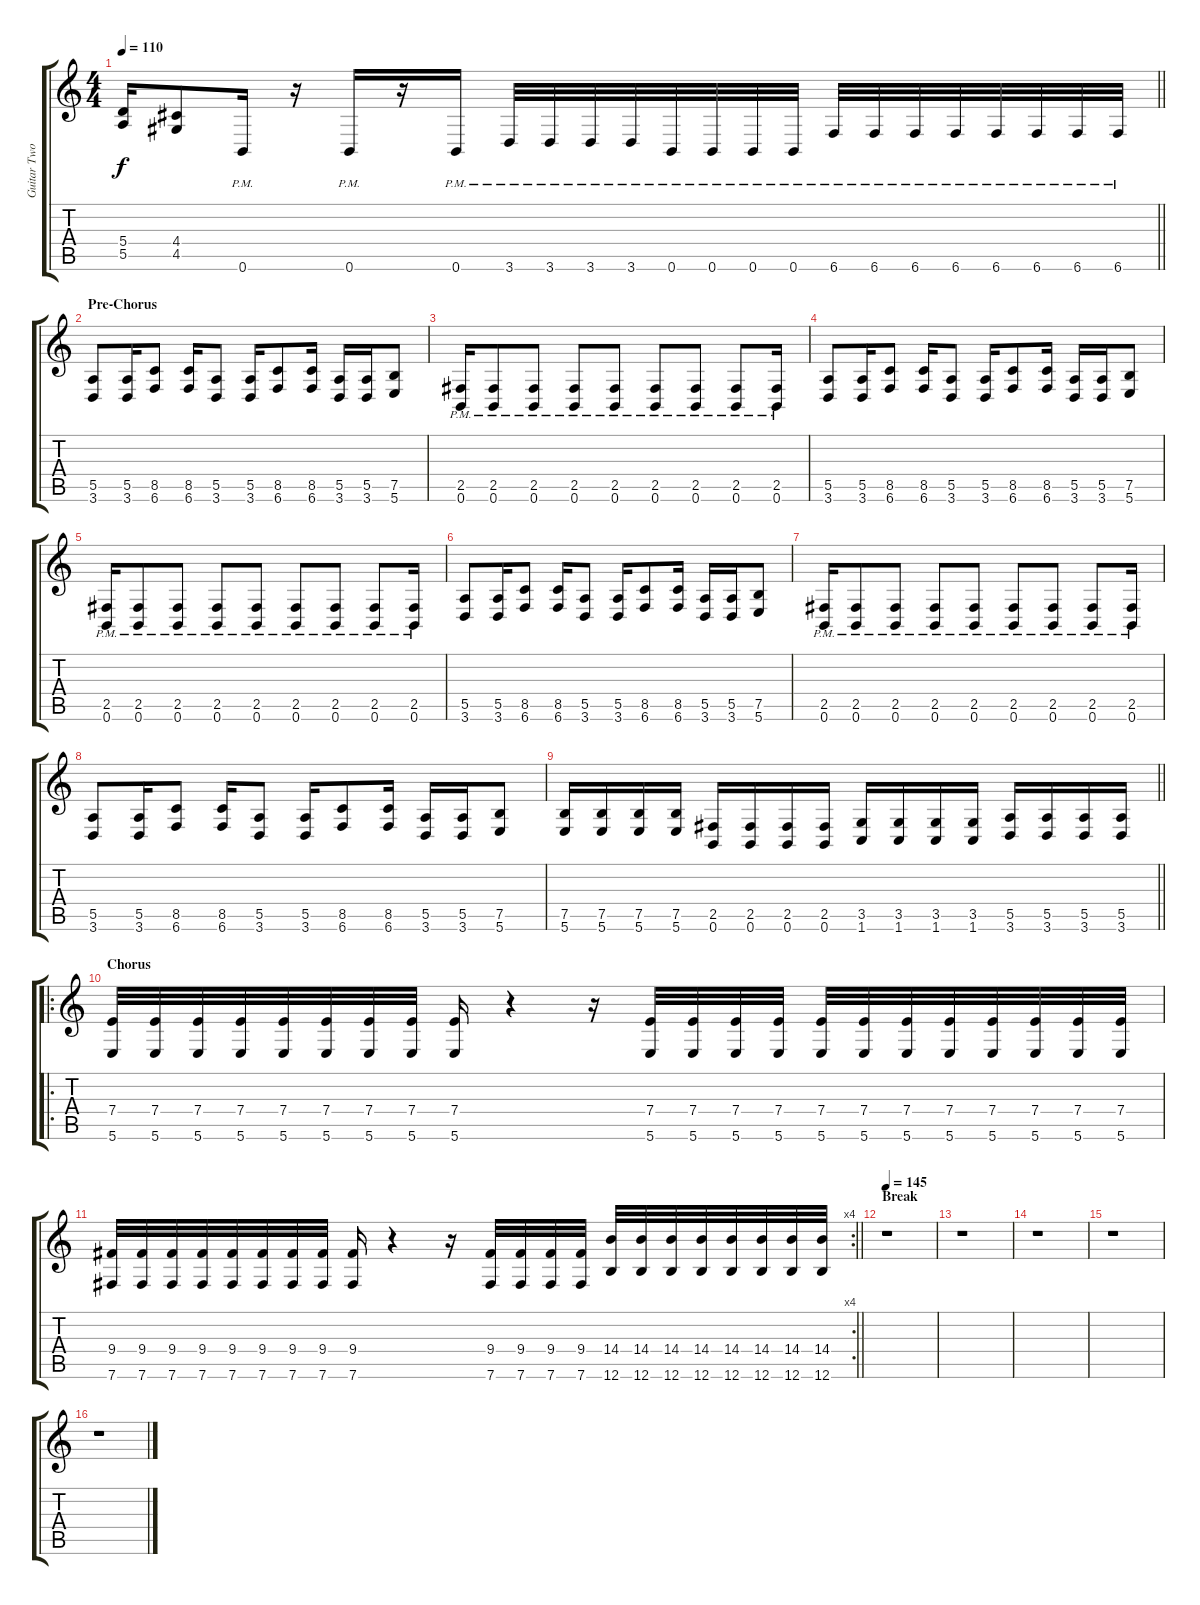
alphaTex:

\track ("Guitar Two" "Guitar Two") {instrument distortionguitar}
\staff {score tabs}
\tuning (B3 Gb3 D3 A2 E2 B1) {hide}
\ts (4 4)
\tempo 110
\clef g2
\barLineRight lightlight
\ks c
(5.4 5.5).16{dy f} (4.4 4.5).8 0.6{pm}.16 r.16 0.6{pm}.16 r.16 0.6{pm}.16 3.6{pm}.32 3.6{pm}.32 3.6{pm}.32 3.6{pm}.32 0.6{pm}.32 0.6{pm}.32 0.6{pm}.32 0.6{pm}.32 6.6{pm}.32 6.6{pm}.32 6.6{pm}.32 6.6{pm}.32 6.6{pm}.32 6.6{pm}.32 6.6{pm}.32 6.6{pm}.32 |
\section ("" "Pre-Chorus")
(5.5 3.6).8 (5.5 3.6).16 (8.5 6.6).8 (8.5 6.6).16 (5.5 3.6).8 (5.5 3.6).16 (8.5 6.6).8 (8.5 6.6).16 (5.5 3.6).16 (5.5 3.6).16 (7.5 5.6).8 |
(2.5{pm} 0.6{pm}).16 (2.5{pm} 0.6{pm}).8 (2.5{pm} 0.6{pm}).8 (2.5{pm} 0.6{pm}).8 (2.5{pm} 0.6{pm}).8 (2.5{pm} 0.6{pm}).8 (2.5{pm} 0.6{pm}).8 (2.5{pm} 0.6{pm}).8 (2.5{pm} 0.6{pm}).16 |
(5.5 3.6).8 (5.5 3.6).16 (8.5 6.6).8 (8.5 6.6).16 (5.5 3.6).8 (5.5 3.6).16 (8.5 6.6).8 (8.5 6.6).16 (5.5 3.6).16 (5.5 3.6).16 (7.5 5.6).8 |
(2.5{pm} 0.6{pm}).16 (2.5{pm} 0.6{pm}).8 (2.5{pm} 0.6{pm}).8 (2.5{pm} 0.6{pm}).8 (2.5{pm} 0.6{pm}).8 (2.5{pm} 0.6{pm}).8 (2.5{pm} 0.6{pm}).8 (2.5{pm} 0.6{pm}).8 (2.5{pm} 0.6{pm}).16 |
(5.5 3.6).8 (5.5 3.6).16 (8.5 6.6).8 (8.5 6.6).16 (5.5 3.6).8 (5.5 3.6).16 (8.5 6.6).8 (8.5 6.6).16 (5.5 3.6).16 (5.5 3.6).16 (7.5 5.6).8 |
(2.5{pm} 0.6{pm}).16 (2.5{pm} 0.6{pm}).8 (2.5{pm} 0.6{pm}).8 (2.5{pm} 0.6{pm}).8 (2.5{pm} 0.6{pm}).8 (2.5{pm} 0.6{pm}).8 (2.5{pm} 0.6{pm}).8 (2.5{pm} 0.6{pm}).8 (2.5{pm} 0.6{pm}).16 |
(5.5 3.6).8 (5.5 3.6).16 (8.5 6.6).8 (8.5 6.6).16 (5.5 3.6).8 (5.5 3.6).16 (8.5 6.6).8 (8.5 6.6).16 (5.5 3.6).16 (5.5 3.6).16 (7.5 5.6).8 |
\barLineRight lightlight
(7.5 5.6).16 (7.5 5.6).16 (7.5 5.6).16 (7.5 5.6).16 (2.5 0.6).16 (2.5 0.6).16 (2.5 0.6).16 (2.5 0.6).16 (3.5 1.6).16 (3.5 1.6).16 (3.5 1.6).16 (3.5 1.6).16 (5.5 3.6).16 (5.5 3.6).16 (5.5 3.6).16 (5.5 3.6).16 |
\ro
\section ("" "Chorus")
(7.4 5.6).32 (7.4 5.6).32 (7.4 5.6).32 (7.4 5.6).32 (7.4 5.6).32 (7.4 5.6).32 (7.4 5.6).32 (7.4 5.6).32 (7.4 5.6).16 r.4 r.16 (7.4 5.6).32 (7.4 5.6).32 (7.4 5.6).32 (7.4 5.6).32 (7.4 5.6).32 (7.4 5.6).32 (7.4 5.6).32 (7.4 5.6).32 (7.4 5.6).32 (7.4 5.6).32 (7.4 5.6).32 (7.4 5.6).32 |
\rc 4
\barLineRight lightlight
(9.4 7.6).32 (9.4 7.6).32 (9.4 7.6).32 (9.4 7.6).32 (9.4 7.6).32 (9.4 7.6).32 (9.4 7.6).32 (9.4 7.6).32 (9.4 7.6).16 r.4 r.16 (9.4 7.6).32 (9.4 7.6).32 (9.4 7.6).32 (9.4 7.6).32 (14.4 12.6).32 (14.4 12.6).32 (14.4 12.6).32 (14.4 12.6).32 (14.4 12.6).32 (14.4 12.6).32 (14.4 12.6).32 (14.4 12.6).32 |
\section ("" "Break")
\tempo 145
r.1 |
r.1 |
r.1 |
r.1 |
r.1
